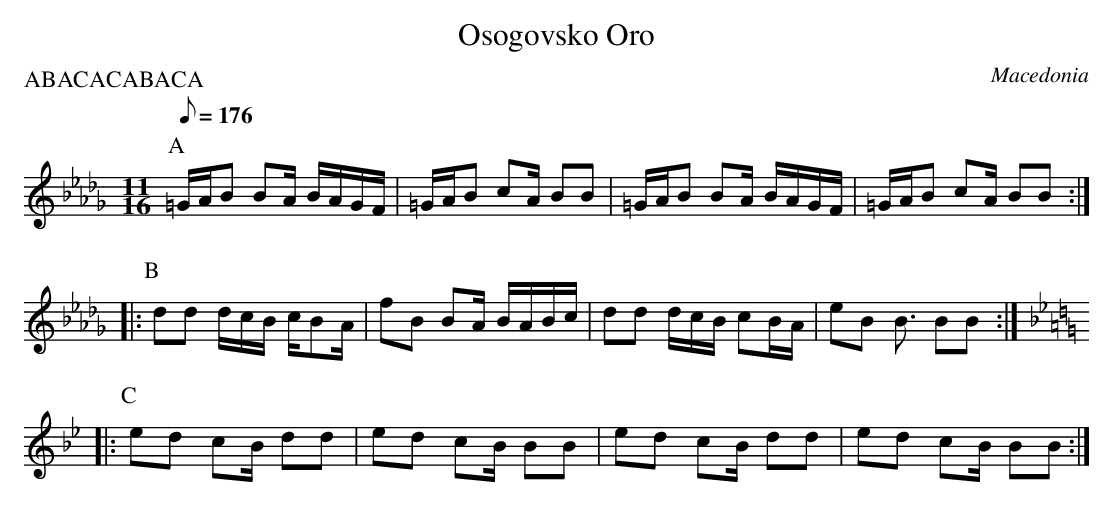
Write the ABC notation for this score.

X:1
T:Osogovsko Oro
M:11/16
O:Macedonia
P:ABACACABACA
Q:1/8=176
K:Bb min
P:A
=GAB2 B2A BAGF|=GAB2 c2A B2B2|\
=GAB2 B2A BAGF|=GAB2 c2A B2B2 ::
P:B
d2d2 dcB cB2A|f2B2 B2A BABc|\
d2d2 dcB c2BA|e2B2 B3 B2B2::
P:C
K:Bb
e2d2 c2B d2d2|e2d2 c2B B2B2|\
e2d2 c2B d2d2|e2d2 c2B B2B2:|
